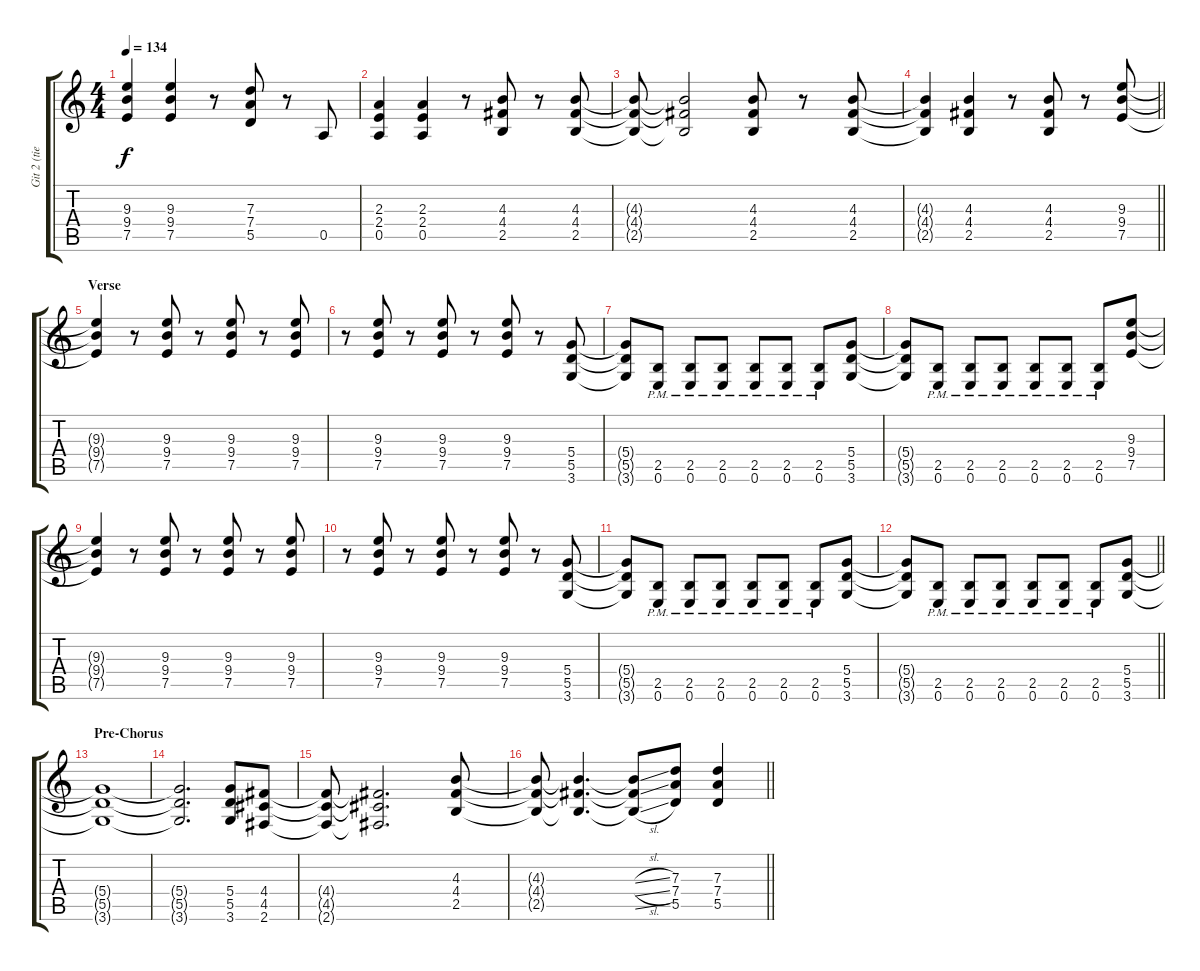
\track ("Git 2 (tief)" "Git 2 (tie") {instrument distortionguitar}
\staff {score tabs}
\tuning (E4 B3 G3 D3 A2 E2) {hide}
\ts (4 4)
\tempo 134
\clef g2
\ks c
(9.3 9.4 7.5).4{dy f} (9.3 9.4 7.5).4 r.8 (7.3 7.4 5.5).8 r.8 0.5.8 |
(2.3 2.4 0.5).4 (2.3 2.4 0.5).4 r.8 (4.3 4.4 2.5).8 r.8 (4.3 4.4 2.5).8 |
(4.3{t} 4.4{t} 2.5{t}).8 (4.3{t} 4.4{t} 2.5{t}).2 (4.3 4.4 2.5).8 r.8 (4.3 4.4 2.5).8 |
\barLineRight lightlight
(4.3{t} 4.4{t} 2.5{t}).4 (4.3 4.4 2.5).4 r.8 (4.3 4.4 2.5).8 r.8 (9.3 9.4 7.5).8 |
\section ("" "Verse")
(9.3{t} 9.4{t} 7.5{t}).4 r.8 (9.3 9.4 7.5).8 r.8 (9.3 9.4 7.5).8 r.8 (9.3 9.4 7.5).8 |
r.8 (9.3 9.4 7.5).8 r.8 (9.3 9.4 7.5).8 r.8 (9.3 9.4 7.5).8 r.8 (5.4 5.5 3.6).8 |
(5.4{t} 5.5{t} 3.6{t}).8 (2.5{pm} 0.6{pm}).8 (2.5{pm} 0.6{pm}).8 (2.5{pm} 0.6{pm}).8 (2.5{pm} 0.6{pm}).8 (2.5{pm} 0.6{pm}).8 (2.5{pm} 0.6{pm}).8 (5.4 5.5 3.6).8 |
(5.4{t} 5.5{t} 3.6{t}).8 (2.5{pm} 0.6{pm}).8 (2.5{pm} 0.6{pm}).8 (2.5{pm} 0.6{pm}).8 (2.5{pm} 0.6{pm}).8 (2.5{pm} 0.6{pm}).8 (2.5{pm} 0.6{pm}).8 (9.3 9.4 7.5).8 |
(9.3{t} 9.4{t} 7.5{t}).4 r.8 (9.3 9.4 7.5).8 r.8 (9.3 9.4 7.5).8 r.8 (9.3 9.4 7.5).8 |
r.8 (9.3 9.4 7.5).8 r.8 (9.3 9.4 7.5).8 r.8 (9.3 9.4 7.5).8 r.8 (5.4 5.5 3.6).8 |
(5.4{t} 5.5{t} 3.6{t}).8 (2.5{pm} 0.6{pm}).8 (2.5{pm} 0.6{pm}).8 (2.5{pm} 0.6{pm}).8 (2.5{pm} 0.6{pm}).8 (2.5{pm} 0.6{pm}).8 (2.5{pm} 0.6{pm}).8 (5.4 5.5 3.6).8 |
\barLineRight lightlight
(5.4{t} 5.5{t} 3.6{t}).8 (2.5{pm} 0.6{pm}).8 (2.5{pm} 0.6{pm}).8 (2.5{pm} 0.6{pm}).8 (2.5{pm} 0.6{pm}).8 (2.5{pm} 0.6{pm}).8 (2.5{pm} 0.6{pm}).8 (5.4 5.5 3.6).8 |
\section ("" "Pre-Chorus")
(5.4{t} 5.5{t} 3.6{t}).1 |
(5.4{t} 5.5{t} 3.6{t}).2{d} (5.4 5.5 3.6).8 (4.4 4.5 2.6).8 |
(4.4{t} 4.5{t} 2.6{t}).8 (4.4{t} 4.5{t} 2.6{t}).2{d} (4.3 4.4 2.5).8 |
\barLineRight lightlight
(4.3{t} 4.4{t} 2.5{t}).8 (4.3{t} 4.4{t} 2.5{t}).4{d} (4.3{sl t} 4.4{sl t} 2.5{sl t}).8 (7.3 7.4 5.5).8 (7.3 7.4 5.5).4
